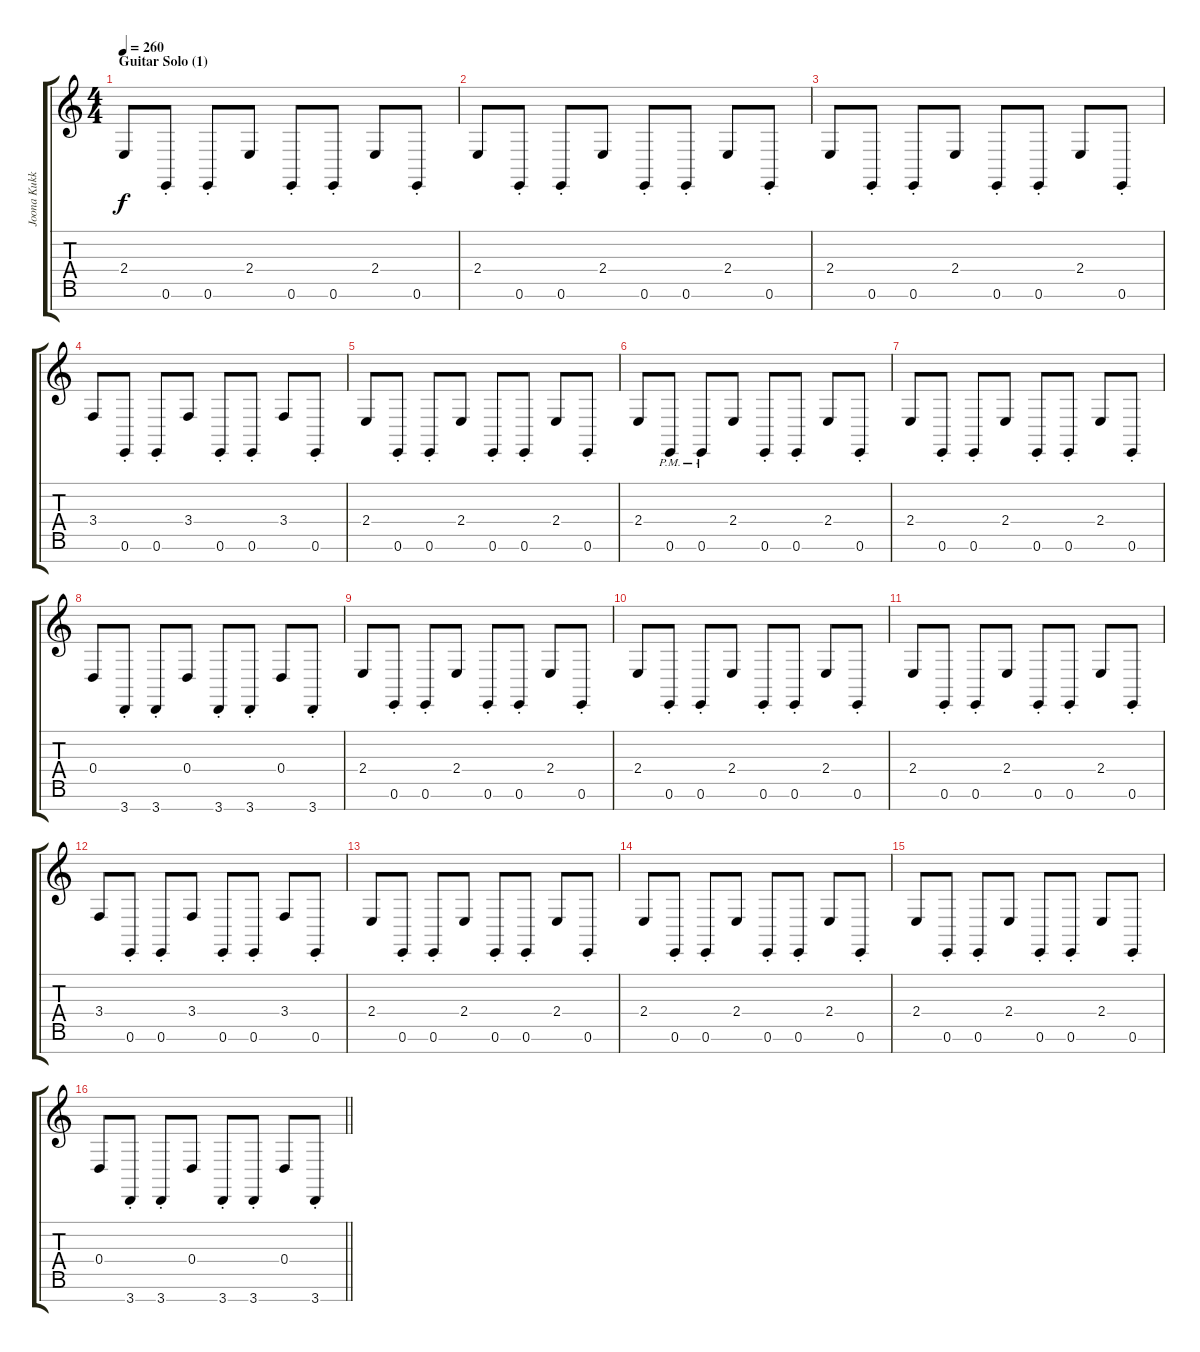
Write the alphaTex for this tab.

\track ("Joona Kukkola (keyboard)" "Joona Kukk") {instrument lead2sawtooth}
\staff {score tabs}
\tuning (E4 B3 G3 D3 A2 E2 B1) {hide}
\ts (4 4)
\section ("" "Guitar Solo (1)")
\tempo 260
\clef g2
\ks aminor
2.4.8{dy f volume 9} 0.6{st}.8 0.6{st}.8 2.4.8 0.6{st}.8 0.6{st}.8 2.4.8 0.6{st}.8 |
2.4.8 0.6{st}.8 0.6{st}.8 2.4.8 0.6{st}.8 0.6{st}.8 2.4.8 0.6{st}.8 |
2.4.8 0.6{st}.8 0.6{st}.8 2.4.8 0.6{st}.8 0.6{st}.8 2.4.8 0.6{st}.8 |
3.4.8 0.6{st}.8 0.6{st}.8 3.4.8 0.6{st}.8 0.6{st}.8 3.4.8 0.6{st}.8 |
2.4.8 0.6{st}.8 0.6{st}.8 2.4.8 0.6{st}.8 0.6{st}.8 2.4.8 0.6{st}.8 |
2.4.8 0.6{pm}.8 0.6{pm}.8 2.4.8 0.6{st}.8 0.6{st}.8 2.4.8 0.6{st}.8 |
2.4.8 0.6{st}.8 0.6{st}.8 2.4.8 0.6{st}.8 0.6{st}.8 2.4.8 0.6{st}.8 |
0.4.8 3.7{st}.8 3.7{st}.8 0.4.8 3.7{st}.8 3.7{st}.8 0.4.8 3.7{st}.8 |
2.4.8 0.6{st}.8 0.6{st}.8 2.4.8 0.6{st}.8 0.6{st}.8 2.4.8 0.6{st}.8 |
2.4.8 0.6{st}.8 0.6{st}.8 2.4.8 0.6{st}.8 0.6{st}.8 2.4.8 0.6{st}.8 |
2.4.8 0.6{st}.8 0.6{st}.8 2.4.8 0.6{st}.8 0.6{st}.8 2.4.8 0.6{st}.8 |
3.4.8 0.6{st}.8 0.6{st}.8 3.4.8 0.6{st}.8 0.6{st}.8 3.4.8 0.6{st}.8 |
2.4.8 0.6{st}.8 0.6{st}.8 2.4.8 0.6{st}.8 0.6{st}.8 2.4.8 0.6{st}.8 |
2.4.8 0.6{st}.8 0.6{st}.8 2.4.8 0.6{st}.8 0.6{st}.8 2.4.8 0.6{st}.8 |
2.4.8 0.6{st}.8 0.6{st}.8 2.4.8 0.6{st}.8 0.6{st}.8 2.4.8 0.6{st}.8 |
\barLineRight lightlight
0.4.8 3.7{st}.8 3.7{st}.8 0.4.8 3.7{st}.8 3.7{st}.8 0.4.8 3.7{st}.8
